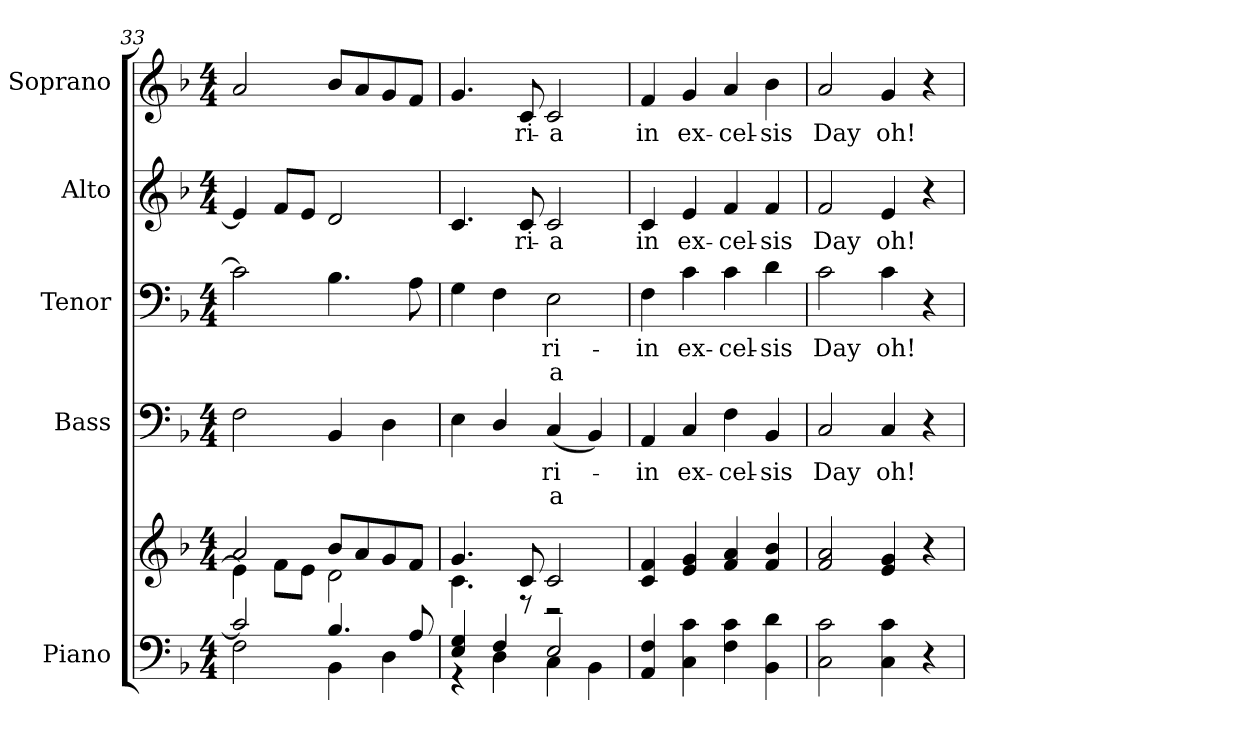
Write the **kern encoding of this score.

**kern	**kern	**kern	**text	**text	**kern	**text	**text	**kern	**text	**kern	**text
*part5	*part5	*part4	*part4	*part4	*part3	*part3	*part3	*part2	*part2	*part1	*part1
*staff6	*staff5	*staff4	*staff4	*staff4	*staff3	*staff3	*staff3	*staff2	*staff2	*staff1	*staff1
*I"Piano	*	*I"Bass	*	*	*I"Tenor	*	*	*I"Alto	*	*I"Soprano	*
*I'Pno.	*	*I'B.	*	*	*I'T.	*	*	*I'A.	*	*I'S.	*
*clefF4	*clefG2	*clefF4	*	*	*clefF4	*	*	*clefG2	*	*clefG2	*
*k[b-]	*k[b-]	*k[b-]	*	*	*k[b-]	*	*	*k[b-]	*	*k[b-]	*
*F:	*F:	*F:	*	*	*F:	*	*	*F:	*	*F:	*
*M4/4	*M4/4	*M4/4	*	*	*M4/4	*	*	*M4/4	*	*M4/4	*
=33	=33	=33	=33	=33	=33	=33	=33	=33	=33	=33	=33
*^	*^	*	*	*	*	*	*	*	*	*	*
2ci/]	2Fi\	2ai/	4ei\]	2Fi\	.	.	2ci\]	.	.	4ei/]	.	2ai/	.
.	.	.	8fi\L	.	.	.	.	.	.	8fi/L	.	.	.
.	.	.	8ei\J	.	.	.	.	.	.	8ei/J	.	.	.
4.B-i/	4BB-i\	8b-i/L	2di\	4BB-i/	.	.	4.B-i\	.	.	2di/	.	8b-i/L	.
.	.	8ai/	.	.	.	.	.	.	.	.	.	8ai/	.
.	4Di\	8gi/	.	4Di\	.	.	.	.	.	.	.	8gi/	.
8Ai/	.	8fi/J	.	.	.	.	8Ai\	.	.	.	.	8fi/J	.
!!LO:PB:g=z
=34	=34	=34	=34	=34	=34	=34	=34	=34	=34	=34	=34	=34	=34
4Ei/ 4Gi	4r	4.gi/	4.ci\	4Ei\	.	.	4Gi\	.	.	4.ci/	.	4.gi/	.
4Fi/	4Di\	.	.	4Di/	.	.	4Fi\	.	.	.	.	.	.
!	!	!	!	!	!	!	!	!	!	!	!LO:LY:b:color=#000000	!	!
!	!	!	!	!	!	!	!	!	!	!	!	!	!LO:LY:b:color=#000000
.	.	8ci/	8r	.	.	.	.	.	.	8ci/	-ri-	8ci/	-ri-
!	!	!	!	!	!LO:LY:b:color=#000000	!LO:LY:b:color=#000000	!	!	!	!	!	!	!
!	!	!	!	!	!	!	!	!LO:LY:b:color=#000000	!LO:LY:b:color=#000000	!	!	!	!
!	!	!	!	!	!	!	!	!	!	!	!LO:LY:b:color=#000000	!	!
!	!	!	!	!	!	!	!	!	!	!	!	!	!LO:LY:b:color=#000000
2Ei/	4Ci\	2ci/	2r	(4Ci/	-ri-	-a	2Ei\	-ri-	-a	2ci/	-a	2ci/	-a
.	4BB-i\	.	.	4BB-i/)	.	.	.	.	.	.	.	.	.
*v	*v	*	*	*	*	*	*	*	*	*	*	*	*
*	*v	*v	*	*	*	*	*	*	*	*	*	*
=35	=35	=35	=35	=35	=35	=35	=35	=35	=35	=35	=35
*^	*	*	*	*	*	*	*	*	*	*	*
!	!	!	!	!LO:LY:b:color=#000000	!	!	!	!	!	!	!	!
*v	*v	*	*	*	*	*	*	*	*	*	*	*
*^	*	*	*	*	*	*	*	*	*	*	*
!	!	!	!	!	!	!	!LO:LY:b:color=#000000	!	!	!	!	!
*v	*v	*	*	*	*	*	*	*	*	*	*	*
*^	*	*	*	*	*	*	*	*	*	*	*
!	!	!	!	!	!	!	!	!	!	!LO:LY:b:color=#000000	!	!
*v	*v	*	*	*	*	*	*	*	*	*	*	*
*^	*	*	*	*	*	*	*	*	*	*	*
!	!	!	!	!	!	!	!	!	!	!	!	!LO:LY:b:color=#000000
*v	*v	*	*	*	*	*	*	*	*	*	*	*
4AAi/ 4Fi	4ci/ 4fi	4AAi/	in	.	4Fi\	in	.	4ci/	in	4fi/	in
!	!	!	!LO:LY:b:color=#000000	!	!	!	!	!	!	!	!
!	!	!	!	!	!	!LO:LY:b:color=#000000	!	!	!	!	!
!	!	!	!	!	!	!	!	!	!LO:LY:b:color=#000000	!	!
!	!	!	!	!	!	!	!	!	!	!	!LO:LY:b:color=#000000
4Ci\ 4ci	4ei/ 4gi	4Ci/	ex-	.	4ci\	ex-	.	4ei/	ex-	4gi/	ex-
!	!	!	!LO:LY:b:color=#000000	!	!	!	!	!	!	!	!
!	!	!	!	!	!	!LO:LY:b:color=#000000	!	!	!	!	!
!	!	!	!	!	!	!	!	!	!LO:LY:b:color=#000000	!	!
!	!	!	!	!	!	!	!	!	!	!	!LO:LY:b:color=#000000
4Fi\ 4ci	4fi/ 4ai	4Fi\	-cel-	.	4ci\	-cel-	.	4fi/	-cel-	4ai/	-cel-
!	!	!	!LO:LY:b:color=#000000	!	!	!	!	!	!	!	!
!	!	!	!	!	!	!LO:LY:b:color=#000000	!	!	!	!	!
!	!	!	!	!	!	!	!	!	!LO:LY:b:color=#000000	!	!
!	!	!	!	!	!	!	!	!	!	!	!LO:LY:b:color=#000000
4BB-i\ 4di	4fi/ 4b-i	4BB-i/	-sis	.	4di\	-sis	.	4fi/	-sis	4b-i\	-sis
!!LO:PB:g=z
=36	=36	=36	=36	=36	=36	=36	=36	=36	=36	=36	=36
!	!	!	!LO:LY:b:color=#000000	!	!	!	!	!	!	!	!
!	!	!	!	!	!	!LO:LY:b:color=#000000	!	!	!	!	!
!	!	!	!	!	!	!	!	!	!LO:LY:b:color=#000000	!	!
!	!	!	!	!	!	!	!	!	!	!	!LO:LY:b:color=#000000
2Ci\ 2ci	2fi/ 2ai	2Ci/	Day	.	2ci\	Day	.	2fi/	Day	2ai/	Day
!	!	!	!LO:LY:b:color=#000000	!	!	!	!	!	!	!	!
!	!	!	!	!	!	!LO:LY:b:color=#000000	!	!	!	!	!
!	!	!	!	!	!	!	!	!	!LO:LY:b:color=#000000	!	!
!	!	!	!	!	!	!	!	!	!	!	!LO:LY:b:color=#000000
4Ci\ 4ci	4ei/ 4gi	4Ci/	oh!	.	4ci\	oh!	.	4ei/	oh!	4gi/	oh!
4r	4r	4r	.	.	4r	.	.	4r	.	4r	.
=	=	=	=	=	=	=	=	=	=	=	=
*-	*-	*-	*-	*-	*-	*-	*-	*-	*-	*-	*-
